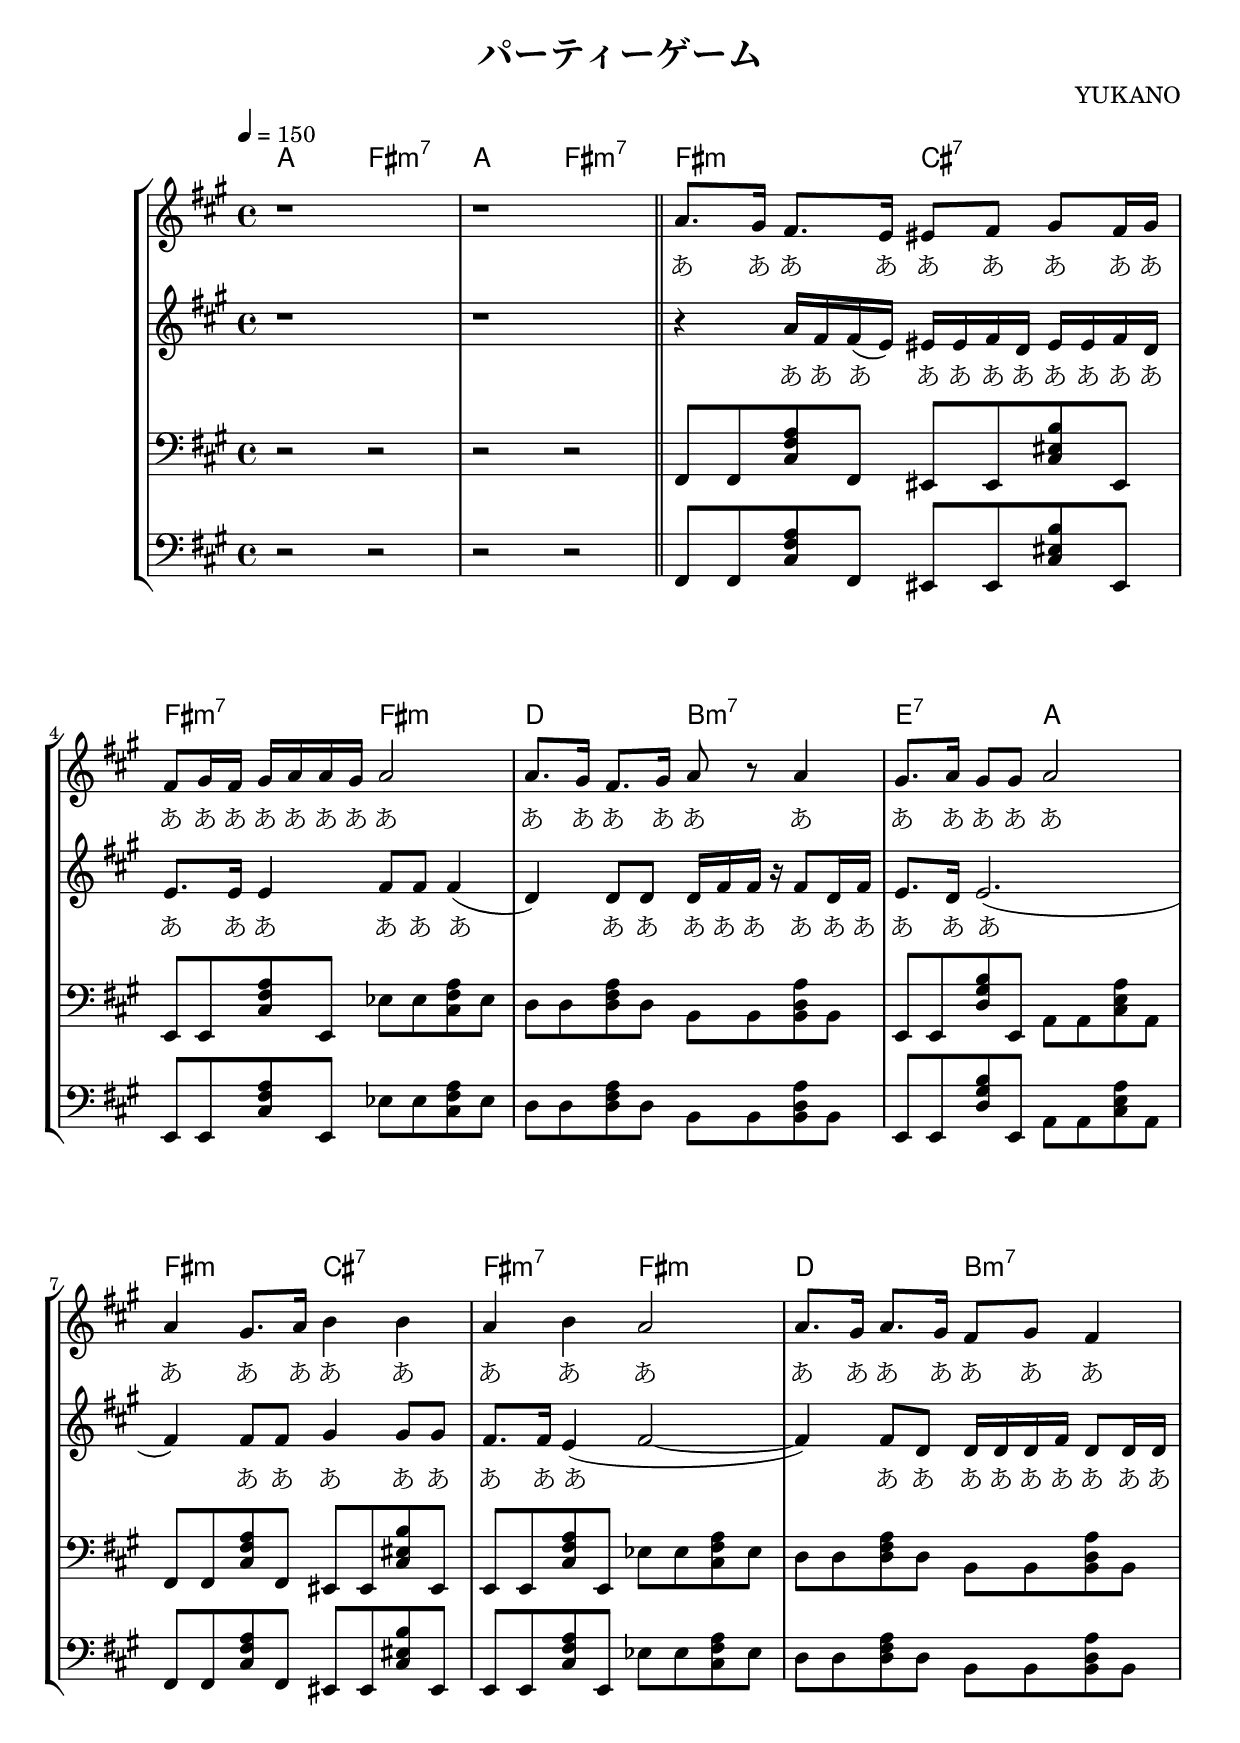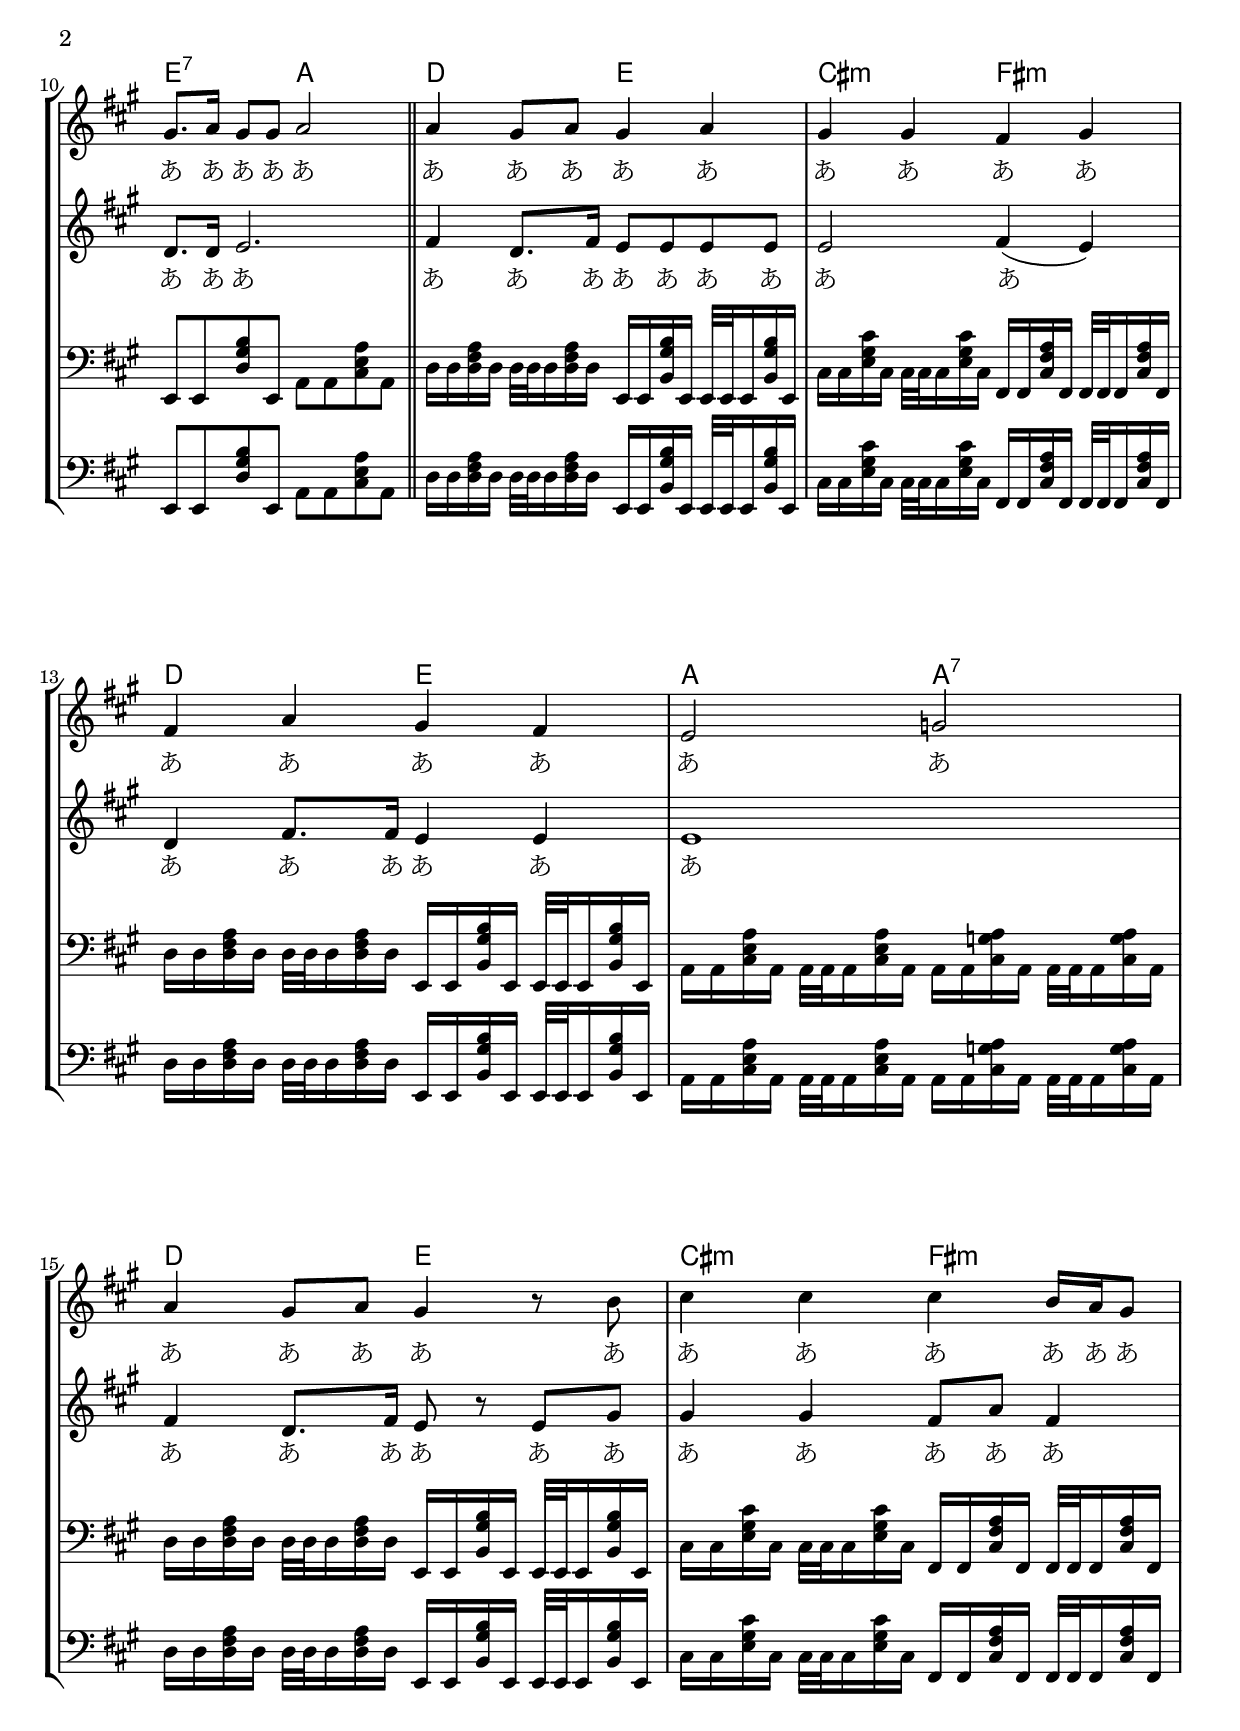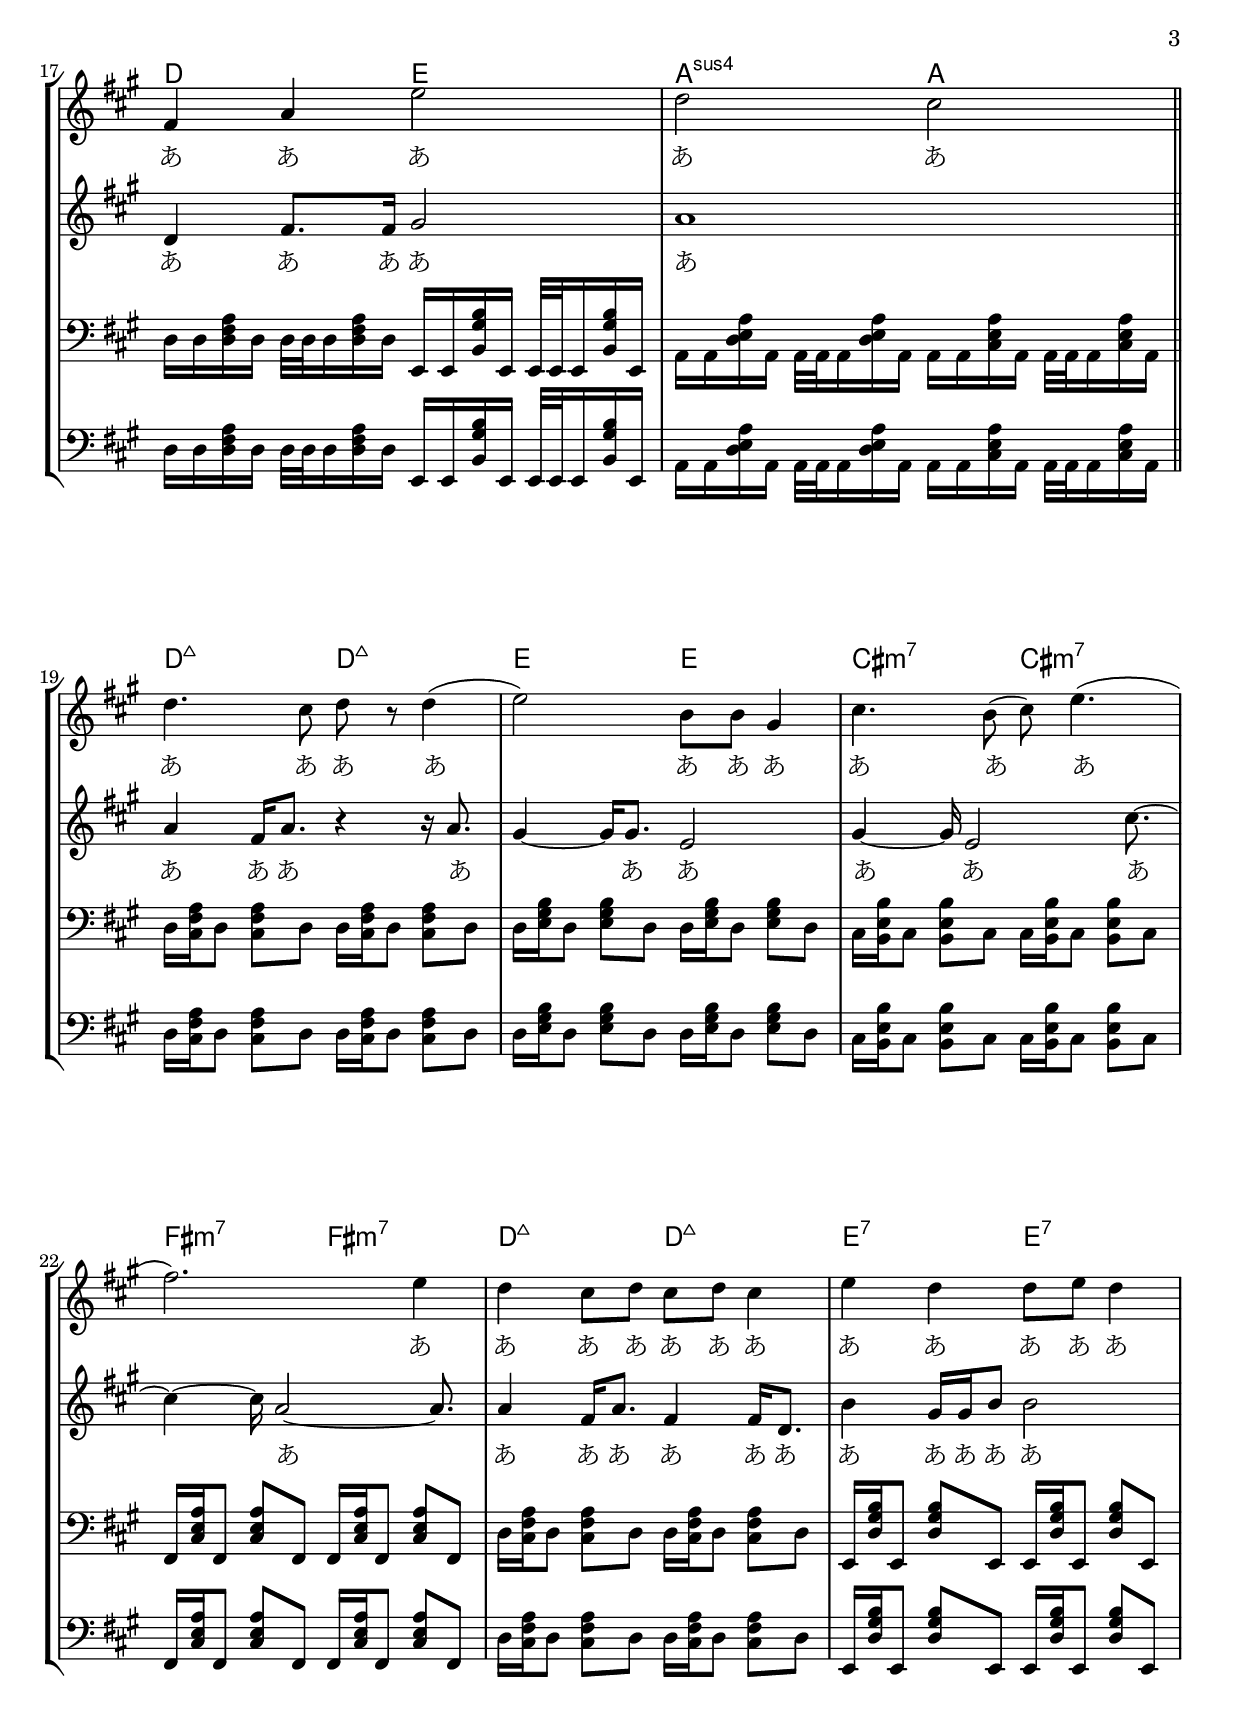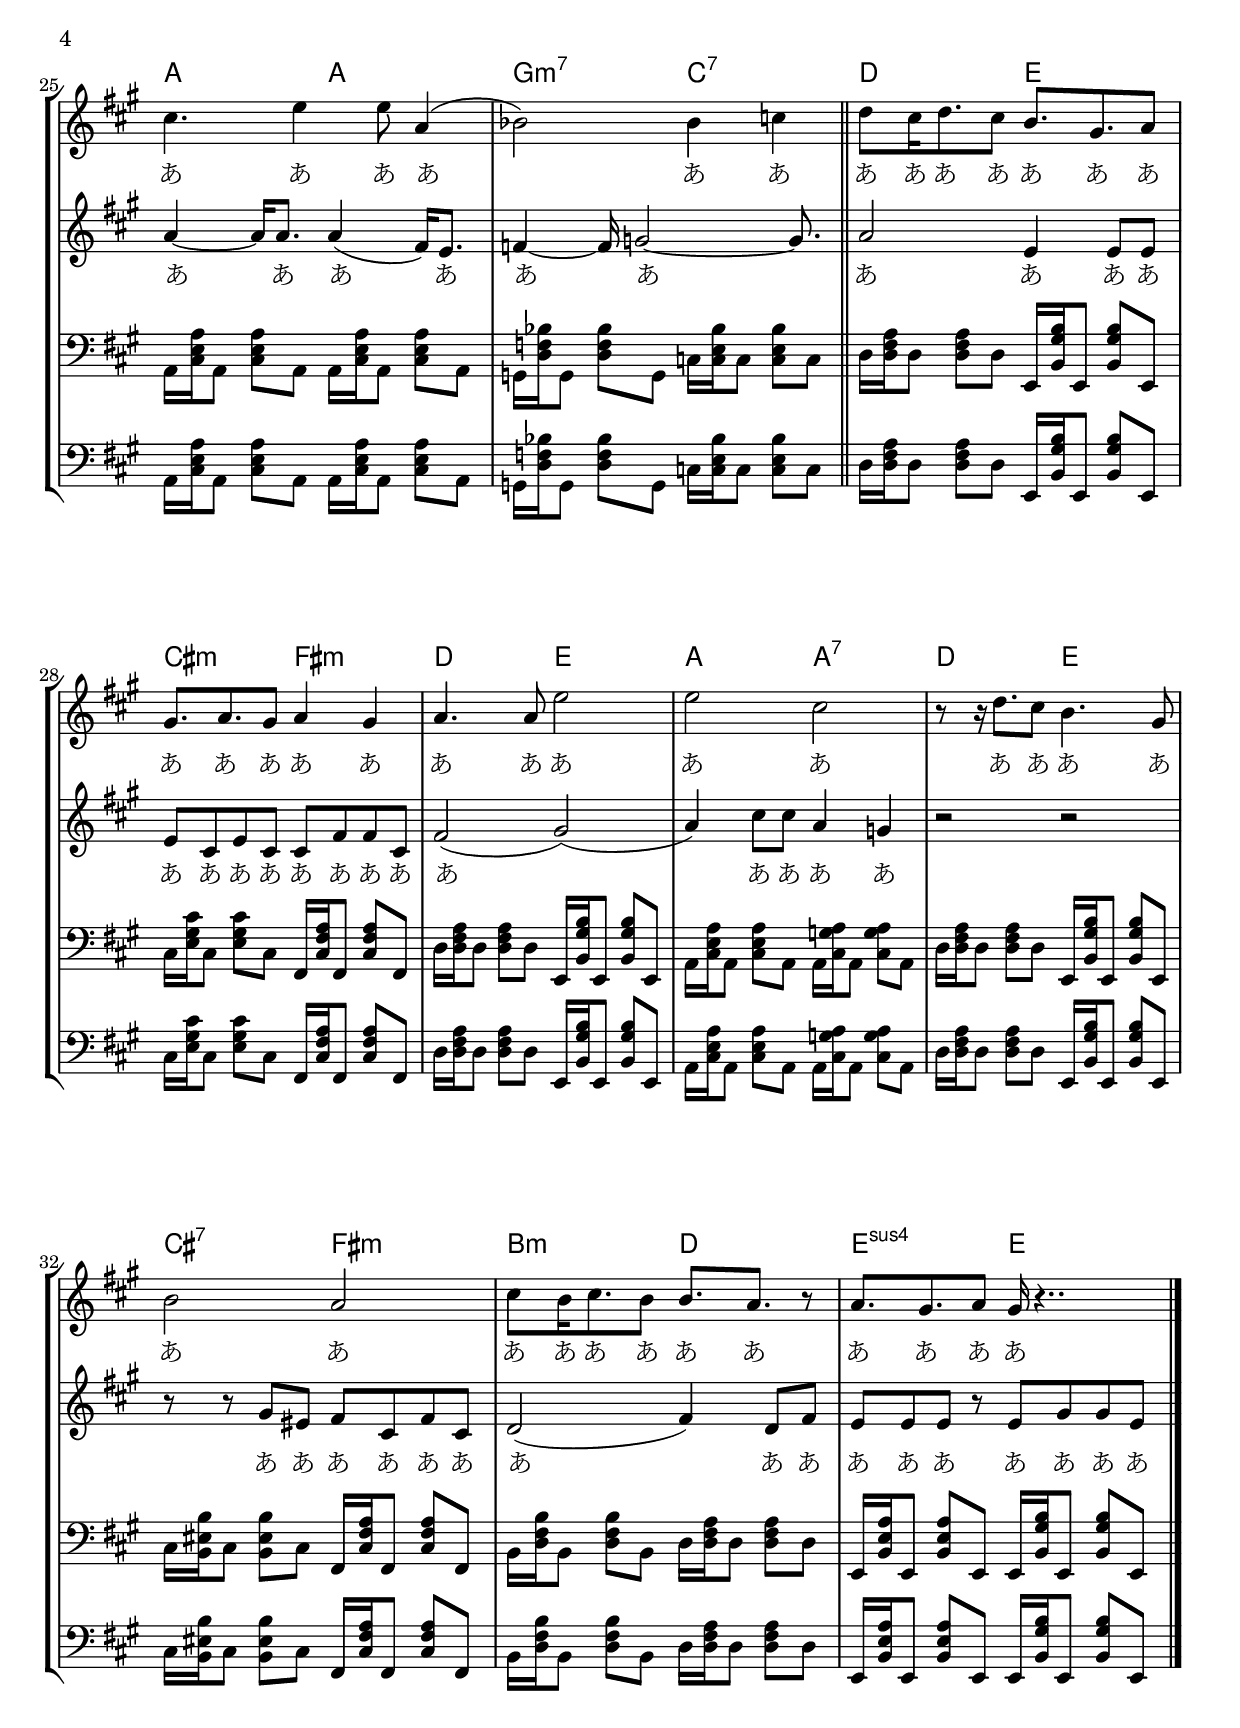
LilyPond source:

\version "2.12.1"

\header {
	title = \markup {パーティーゲーム}
	composer = \markup \center-column {YUKANO}
}

harmony = \chordmode {
	a2 fis:min7 a fis:min7 

	fis:m cis:7 fis:min7 fis:m d b:min7 e:7 a fis:m cis:7 fis:min7 fis:m d b:min7 e:7 a 

	d e cis:m fis:m d e a a:7 d e cis:m fis:m d e a:sus4 a 

	d:maj7 d:maj7 e e cis:min7 cis:min7 fis:min7 fis:min7 d:maj7 d:maj7 e:7 e:7 a a g:min7 c:7 

	d e cis:m fis:m d e a a:7 d e cis:7 fis:m b:m d e:sus4 e 
}

melody = {
	\key a \major
	\tempo 4 = 150
	r1 | r1   
	\set Staff.midiInstrument = #"Trumpet"
	a'8.  gis'16  fis'8.  e'16  eis'8  fis'8  gis'8  fis'16  gis'16 
	fis'8  gis'16  fis'16  gis'16  a'16  a'16  gis'16  a'2 
	a'8.  gis'16  fis'8.  gis'16  a'8  r8  a'4 
	gis'8.  a'16  gis'8  gis'8  a'2 
	a'4  gis'8.  a'16  b'4  b'4 
	a'4  b'4  a'2 
	a'8.  gis'16  a'8.  gis'16  fis'8  gis'8  fis'4 
	gis'8.  a'16  gis'8  gis'8  a'2
	\set Staff.midiInstrument = #"Trumpet"
	a'4  gis'8  a'8  gis'4  a'4 
	gis'4  gis'4  fis'4  gis'4 
	fis'4  a'4  gis'4  fis'4 
	e'2  g'2 
	a'4  gis'8  a'8  gis'4  r8  b'8 
	cis''4  cis''4  cis''4  b'16  a'16  gis'8 
	fis'4  a'4  e''2 
	d''2  cis''2
	\set Staff.midiInstrument = #"Trumpet"
	d''4.  cis''8  d''8  r8  d''4 
	(e''2)  b'8  b'8  gis'4 
	cis''4.  b'8  (cis''8)  e''4. 
	(fis''2.)  e''4 
	d''4  cis''8  d''8  cis''8  d''8  cis''4 
	e''4  d''4  d''8  e''8  d''4 
	cis''4.  e''4  e''8  a'4 
	(bes'2)  bes'4  c''4
	\set Staff.midiInstrument = #"Trumpet"
	d''8  cis''16  d''8.  cis''8  b'8.  gis'8.  a'8 
	gis'8.  a'8.  gis'8  a'4  gis'4 
	a'4.  a'8  e''2 
	e''2  cis''2 
	r8  r16  d''8.  cis''8  b'4.  gis'8 
	b'2  a'2 
	cis''8  b'16  cis''8.  b'8  b'8.  a'8.  r8 
	a'8.  gis'8.  a'8  gis'16  	r4.. 	\bar "|."
}

words = \lyricmode {
	
	あ  あ  あ  あ  あ  あ  あ  あ  あ  あ  あ  あ  あ  あ  あ  あ  あ  あ  あ  あ  あ  あ  あ  あ  あ  あ  あ  あ  あ  あ  あ  あ  あ  あ  あ  あ  あ  あ  あ  あ  あ  あ  あ  あ  あ  あ  あ  あ  
	あ  あ  あ  あ  あ  あ  あ  あ  あ  あ  あ  あ  あ  あ  あ  あ  あ  あ  あ  あ  あ  あ  あ  あ  あ  あ  あ  あ  あ  あ  あ  
	あ  あ  あ  あ  あ  あ  あ  あ  あ  あ  あ  あ  あ  あ  あ  あ  あ  あ  あ  あ  あ  あ  あ  あ  あ  あ  あ  あ  
	あ  あ  あ  あ  あ  あ  あ  あ  あ  あ  あ  あ  あ  あ  あ  あ  あ  あ  あ  あ  あ  あ  あ  あ  あ  あ  あ  あ  あ  あ  あ  あ  あ  
}

secondmelody = {
	\key a \major
	\tempo 4 = 150
	r1 | r1   
	\set Staff.midiInstrument = #"Trumpet"
	r4 a'16  fis'16  fis'16  (e'16)  eis'16  eis'16  fis'16  d'16  eis'16  eis'16  fis'16  d'16 
	e'8.  e'16  e'4  fis'8  fis'8  fis'4 
	(d'4)  d'8  d'8  d'16  fis'16  fis'16  r16  fis'8  d'16  fis'16 
	e'8.  d'16  e'2. 
	(fis'4)  fis'8  fis'8  gis'4  gis'8  gis'8 
	fis'8.  fis'16  e'4  (fis'2~ 
	fis'4)  fis'8  d'8  d'16  d'16  d'16  fis'16  d'8  d'16  d'16 
	d'8.  d'16  e'2.
	\set Staff.midiInstrument = #"Trumpet"
	fis'4  d'8.  fis'16  e'8  e'8  e'8  e'8 
	e'2  fis'4  (e'4) 
	d'4  fis'8.  fis'16  e'4  e'4 
	e'1 
	fis'4  d'8.  fis'16  e'8  r8  e'8  gis'8 
	gis'4  gis'4  fis'8  a'8  fis'4 
	d'4  fis'8.  fis'16  gis'2 
	a'1
	\set Staff.midiInstrument = #"Trumpet"
	a'4  fis'16  a'8.  r4~r16  a'8. 
	gis'4~gis'16  gis'8.  e'2 
	gis'4~gis'16  e'2  cis''8.~ 
	cis''4~cis''16  a'2~a'8. 
	a'4  fis'16  a'8.  fis'4  fis'16  d'8. 
	b'4  gis'16  gis'16  b'8  b'2 
	a'4~a'16  a'8.  a'4  (fis'16)  e'8. 
	f'4~f'16  g'2~g'8.
	\set Staff.midiInstrument = #"Trumpet"
	a'2  e'4  e'8  e'8 
	e'8  cis'8  e'8  cis'8  cis'8  fis'8  fis'8  cis'8 
	fis'2  (gis'2) 
	(a'4)  cis''8  cis''8  a'4  g'4 
	r2  r2 
	r8  r8  gis'8  eis'8  fis'8  cis'8  fis'8  cis'8 
	d'2  (fis'4)  d'8  fis'8 
	e'8  e'8  e'8  r8  e'8  gis'8  gis'8  e'8
	\bar "|."
}

secondwords = \lyricmode {
	
	あ  あ  あ  あ  あ  あ  あ  あ  あ  あ  あ  あ  あ  あ  あ  あ  あ  あ  あ  あ  あ  あ  あ  あ  あ  あ  あ  あ  あ  あ  あ  あ  あ  あ  あ  あ  あ  あ  あ  あ  あ  あ  あ  あ  あ  あ  あ  あ  
	あ  あ  あ  あ  あ  あ  あ  あ  あ  あ  あ  あ  あ  あ  あ  あ  あ  あ  あ  あ  あ  あ  あ  あ  あ  あ  あ  あ  あ  あ  あ  
	あ  あ  あ  あ  あ  あ  あ  あ  あ  あ  あ  あ  あ  あ  あ  あ  あ  あ  あ  あ  あ  あ  あ  あ  あ  あ  あ  あ  
	あ  あ  あ  あ  あ  あ  あ  あ  あ  あ  あ  あ  あ  あ  あ  あ  あ  あ  あ  あ  あ  あ  あ  あ  あ  あ  あ  あ  あ  あ  あ  あ  あ  
}

tempochange = {
	\tempo 4 = 150
	r1 | r1 \bar "||"
	\tempo 4 = 150
	r1 | r1 | r1 | r1 | r1 | r1 | r1 | r1 \bar "||"
	\tempo 4 = 150
	r1 | r1 | r1 | r1 | r1 | r1 | r1 | r1 \bar "||"
	\tempo 4 = 150
	r1 | r1 | r1 | r1 | r1 | r1 | r1 | r1 \bar "||"
	\tempo 4 = 150
	r1 | r1 | r1 | r1 | r1 | r1 | r1 | r1 \bar "|."
}

mainacc = {
	\clef bass
	\set Staff.midiInstrument = #"Acoustic grand"
	\key a \major
	\tempo 4 = 150
	r2
	r2
	r2
	r2
	\bar "||"

	\set Staff.midiInstrument = #"Lead 8 (bass+lead)"
	fis,8 fis,8 <cis fis a>8 fis,8
	eis,8 eis,8 <cis eis b>8 eis,8
	e,8 e,8 <cis fis a>8 e,8
	es8 es8 <cis fis a>8 es8
	d8 d8 <d fis a>8 d8
	b,8 b,8 <b, d a>8 b,8
	e,8 e,8 <d gis b>8 e,8
	a,8 a,8 <cis e a>8 a,8
	fis,8 fis,8 <cis fis a>8 fis,8
	eis,8 eis,8 <cis eis b>8 eis,8
	e,8 e,8 <cis fis a>8 e,8
	es8 es8 <cis fis a>8 es8
	d8 d8 <d fis a>8 d8
	b,8 b,8 <b, d a>8 b,8
	e,8 e,8 <d gis b>8 e,8
	a,8 a,8 <cis e a>8 a,8
	\bar "||"

	\set Staff.midiInstrument = #"Lead 8 (bass+lead)"
	d16 d16 <d fis a>16 d16   d32 d32 d16 <d fis a>16 d16
	e,16 e,16 <b, gis b>16 e,16   e,32 e,32 e,16 <b, gis b>16 e,16
	cis16 cis16 <e gis cis'>16 cis16   cis32 cis32 cis16 <e gis cis'>16 cis16
	fis,16 fis,16 <cis fis a>16 fis,16   fis,32 fis,32 fis,16 <cis fis a>16 fis,16
	d16 d16 <d fis a>16 d16   d32 d32 d16 <d fis a>16 d16
	e,16 e,16 <b, gis b>16 e,16   e,32 e,32 e,16 <b, gis b>16 e,16
	a,16 a,16 <cis e a>16 a,16   a,32 a,32 a,16 <cis e a>16 a,16
	a,16 a,16 <cis g a>16 a,16   a,32 a,32 a,16 <cis g a>16 a,16
	d16 d16 <d fis a>16 d16   d32 d32 d16 <d fis a>16 d16
	e,16 e,16 <b, gis b>16 e,16   e,32 e,32 e,16 <b, gis b>16 e,16
	cis16 cis16 <e gis cis'>16 cis16   cis32 cis32 cis16 <e gis cis'>16 cis16
	fis,16 fis,16 <cis fis a>16 fis,16   fis,32 fis,32 fis,16 <cis fis a>16 fis,16
	d16 d16 <d fis a>16 d16   d32 d32 d16 <d fis a>16 d16
	e,16 e,16 <b, gis b>16 e,16   e,32 e,32 e,16 <b, gis b>16 e,16
	a,16 a,16 <d e a>16 a,16   a,32 a,32 a,16 <d e a>16 a,16
	a,16 a,16 <cis e a>16 a,16   a,32 a,32 a,16 <cis e a>16 a,16
	\bar "||"

	\set Staff.midiInstrument = #"Lead 8 (bass+lead)"
	d16 <cis fis a>16 d8 <cis fis a>8 d8
	d16 <cis fis a>16 d8 <cis fis a>8 d8
	d16 <e gis b>16 d8 <e gis b>8 d8
	d16 <e gis b>16 d8 <e gis b>8 d8
	cis16 <b, e b>16 cis8 <b, e b>8 cis8
	cis16 <b, e b>16 cis8 <b, e b>8 cis8
	fis,16 <cis e a>16 fis,8 <cis e a>8 fis,8
	fis,16 <cis e a>16 fis,8 <cis e a>8 fis,8
	d16 <cis fis a>16 d8 <cis fis a>8 d8
	d16 <cis fis a>16 d8 <cis fis a>8 d8
	e,16 <d gis b>16 e,8 <d gis b>8 e,8
	e,16 <d gis b>16 e,8 <d gis b>8 e,8
	a,16 <cis e a>16 a,8 <cis e a>8 a,8
	a,16 <cis e a>16 a,8 <cis e a>8 a,8
	g,16 <d f bes>16 g,8 <d f bes>8 g,8
	c16 <c e bes>16 c8 <c e bes>8 c8
	\bar "||"

	\set Staff.midiInstrument = #"Lead 8 (bass+lead)"
	d16 <d fis a>16 d8 <d fis a>8 d8
	e,16 <b, gis b>16 e,8 <b, gis b>8 e,8
	cis16 <e gis cis'>16 cis8 <e gis cis'>8 cis8
	fis,16 <cis fis a>16 fis,8 <cis fis a>8 fis,8
	d16 <d fis a>16 d8 <d fis a>8 d8
	e,16 <b, gis b>16 e,8 <b, gis b>8 e,8
	a,16 <cis e a>16 a,8 <cis e a>8 a,8
	a,16 <cis g a>16 a,8 <cis g a>8 a,8
	d16 <d fis a>16 d8 <d fis a>8 d8
	e,16 <b, gis b>16 e,8 <b, gis b>8 e,8
	cis16 <b, eis b>16 cis8 <b, eis b>8 cis8
	fis,16 <cis fis a>16 fis,8 <cis fis a>8 fis,8
	b,16 <d fis b>16 b,8 <d fis b>8 b,8
	d16 <d fis a>16 d8 <d fis a>8 d8
	e,16 <b, e a>16 e,8 <b, e a>8 e,8
	e,16 <b, gis b>16 e,8 <b, gis b>8 e,8
	\bar "|."
}

subacc = {
	\clef bass
	\set Staff.midiInstrument = #"Acoustic grand"
	\key a \major
	\tempo 4 = 150
	r2
	r2
	r2
	r2
	\bar "||"

	\set Staff.midiInstrument = #"Orchestra Hit"
	fis,8 fis,8 <cis fis a>8 fis,8
	eis,8 eis,8 <cis eis b>8 eis,8
	e,8 e,8 <cis fis a>8 e,8
	es8 es8 <cis fis a>8 es8
	d8 d8 <d fis a>8 d8
	b,8 b,8 <b, d a>8 b,8
	e,8 e,8 <d gis b>8 e,8
	a,8 a,8 <cis e a>8 a,8
	fis,8 fis,8 <cis fis a>8 fis,8
	eis,8 eis,8 <cis eis b>8 eis,8
	e,8 e,8 <cis fis a>8 e,8
	es8 es8 <cis fis a>8 es8
	d8 d8 <d fis a>8 d8
	b,8 b,8 <b, d a>8 b,8
	e,8 e,8 <d gis b>8 e,8
	a,8 a,8 <cis e a>8 a,8
	\bar "||"

	\set Staff.midiInstrument = #"Orchestra Hit"
	d16 d16 <d fis a>16 d16   d32 d32 d16 <d fis a>16 d16
	e,16 e,16 <b, gis b>16 e,16   e,32 e,32 e,16 <b, gis b>16 e,16
	cis16 cis16 <e gis cis'>16 cis16   cis32 cis32 cis16 <e gis cis'>16 cis16
	fis,16 fis,16 <cis fis a>16 fis,16   fis,32 fis,32 fis,16 <cis fis a>16 fis,16
	d16 d16 <d fis a>16 d16   d32 d32 d16 <d fis a>16 d16
	e,16 e,16 <b, gis b>16 e,16   e,32 e,32 e,16 <b, gis b>16 e,16
	a,16 a,16 <cis e a>16 a,16   a,32 a,32 a,16 <cis e a>16 a,16
	a,16 a,16 <cis g a>16 a,16   a,32 a,32 a,16 <cis g a>16 a,16
	d16 d16 <d fis a>16 d16   d32 d32 d16 <d fis a>16 d16
	e,16 e,16 <b, gis b>16 e,16   e,32 e,32 e,16 <b, gis b>16 e,16
	cis16 cis16 <e gis cis'>16 cis16   cis32 cis32 cis16 <e gis cis'>16 cis16
	fis,16 fis,16 <cis fis a>16 fis,16   fis,32 fis,32 fis,16 <cis fis a>16 fis,16
	d16 d16 <d fis a>16 d16   d32 d32 d16 <d fis a>16 d16
	e,16 e,16 <b, gis b>16 e,16   e,32 e,32 e,16 <b, gis b>16 e,16
	a,16 a,16 <d e a>16 a,16   a,32 a,32 a,16 <d e a>16 a,16
	a,16 a,16 <cis e a>16 a,16   a,32 a,32 a,16 <cis e a>16 a,16
	\bar "||"

	\set Staff.midiInstrument = #"Orchestra Hit"
	d16 <cis fis a>16 d8 <cis fis a>8 d8
	d16 <cis fis a>16 d8 <cis fis a>8 d8
	d16 <e gis b>16 d8 <e gis b>8 d8
	d16 <e gis b>16 d8 <e gis b>8 d8
	cis16 <b, e b>16 cis8 <b, e b>8 cis8
	cis16 <b, e b>16 cis8 <b, e b>8 cis8
	fis,16 <cis e a>16 fis,8 <cis e a>8 fis,8
	fis,16 <cis e a>16 fis,8 <cis e a>8 fis,8
	d16 <cis fis a>16 d8 <cis fis a>8 d8
	d16 <cis fis a>16 d8 <cis fis a>8 d8
	e,16 <d gis b>16 e,8 <d gis b>8 e,8
	e,16 <d gis b>16 e,8 <d gis b>8 e,8
	a,16 <cis e a>16 a,8 <cis e a>8 a,8
	a,16 <cis e a>16 a,8 <cis e a>8 a,8
	g,16 <d f bes>16 g,8 <d f bes>8 g,8
	c16 <c e bes>16 c8 <c e bes>8 c8
	\bar "||"

	\set Staff.midiInstrument = #"Orchestra Hit"
	d16 <d fis a>16 d8 <d fis a>8 d8
	e,16 <b, gis b>16 e,8 <b, gis b>8 e,8
	cis16 <e gis cis'>16 cis8 <e gis cis'>8 cis8
	fis,16 <cis fis a>16 fis,8 <cis fis a>8 fis,8
	d16 <d fis a>16 d8 <d fis a>8 d8
	e,16 <b, gis b>16 e,8 <b, gis b>8 e,8
	a,16 <cis e a>16 a,8 <cis e a>8 a,8
	a,16 <cis g a>16 a,8 <cis g a>8 a,8
	d16 <d fis a>16 d8 <d fis a>8 d8
	e,16 <b, gis b>16 e,8 <b, gis b>8 e,8
	cis16 <b, eis b>16 cis8 <b, eis b>8 cis8
	fis,16 <cis fis a>16 fis,8 <cis fis a>8 fis,8
	b,16 <d fis b>16 b,8 <d fis b>8 b,8
	d16 <d fis a>16 d8 <d fis a>8 d8
	e,16 <b, e a>16 e,8 <b, e a>8 e,8
	e,16 <b, gis b>16 e,8 <b, gis b>8 e,8
	\bar "|."
}

percA = {
	\drummode {
	r8 hho8 hho8 hho8 hho8 hho8 hho8 hho8  |hho8 hho8 hho2.  \bar "||"
	hh8 hh8 hh8 hh8 hh8 hh8 hh8 hh8  |hh8 hh8 hh8 hh8 hh4 hh8 hh8  |hh8 hh8 hh8 hh8 hh8 hh8 hh8 hh8  |hh8 hh8 hh8 hh2 r8  |hh8 hh8 hh8 hh8 hh8 hh8 hh8 hh8  |hh8 hh8 hh8 hh8 hh4 hh8 hh8  |hh8 hh8 hh8 hh8 hh8 hh8 hh8 hh8  |r8 hh2. r8  \bar "||"
	hh8 hh8 hh8 hh8 hh8 hh8 hh8 hh8  |hh8 hh8 hh8 hh8 hh4 hh8 hh8  |hh8 hh8 hh8 hh8 hh8 hh8 hh8 hh8  |hh8 hh8 hh8 hh2 r8  |hh8 hh8 hh8 hh8 hh8 hh8 hh8 hh8  |hh8 hh8 hh8 hh8 hh4 hh8 hh8  |hh8 hh8 hh8 hh8 hh8 hh8 hh8 hh8  |r8 hh2. r8  \bar "||"
	hh8 hh8 hh8 hh8 hh8 hh8 hh8 hh8  |hh8 hh8 hh8 hh8 hh4 hh8 hh8  |hh8 hh8 hh8 hh8 hh8 hh8 hh8 hh8  |hh8 hh8 hh8 hh2 r8  |hh8 hh8 hh8 hh8 hh8 hh8 hh8 hh8  |hh8 hh8 hh8 hh8 hh4 hh8 hh8  |hh8 hh8 hh8 hh8 hh8 hh8 hh8 hh8  |r8 hh2. r8  \bar "||"
	hh8 hh8 hh8 hh8 hh8 hh8 hh8 hh8  |hh8 hh8 hh8 hh8 hh4 hh8 hh8  |hh8 hh8 hh8 hh8 hh8 hh8 hh8 hh8  |hh8 hh8 hh8 hh2 r8  |hh8 hh8 hh8 hh8 hh8 hh8 hh8 hh8  |hh8 hh8 hh8 hh8 hh4 hh8 hh8  |hh8 hh8 hh8 hh8 hh8 hh8 hh8 hh8  |r8 hh2. r8  \bar "|."
	}
}

percB = {
	\drummode {
	r8 sn4 sn4 sn4 sn8  |r8 sn8. sn16 sn8 sn16 sn16 sn16 sn8. sn8  \bar "||"
	r4 sn8. sn8 sn8. sn8. sn16  |r4 sn8. sn8 sn8. sn4  |r4 sn8. sn8 sn8. sn8. sn16  |r8 sn8 sn4 sn8 sn16 sn8 sn8 sn16  |r4 sn8. sn8 sn8. sn8. sn16  |r4 sn8. sn8 sn8. sn4  |r4 sn8. sn8 sn8. sn8. sn16  |r4 sn2 sn4  \bar "||"
	r4 sn8. sn8 sn8. sn8. sn16  |r4 sn8. sn8 sn8. sn4  |r4 sn8. sn8 sn8. sn8. sn16  |r8 sn8 sn4 sn8 sn16 sn8 sn8 sn16  |r4 sn8. sn8 sn8. sn8. sn16  |r4 sn8. sn8 sn8. sn4  |r4 sn8. sn8 sn8. sn8. sn16  |r4 sn2 sn4  \bar "||"
	r4 sn8. sn8 sn8. sn8. sn16  |r4 sn8. sn8 sn8. sn4  |r4 sn8. sn8 sn8. sn8. sn16  |r8 sn8 sn4 sn8 sn16 sn8 sn8 sn16  |r4 sn8. sn8 sn8. sn8. sn16  |r4 sn8. sn8 sn8. sn4  |r4 sn8. sn8 sn8. sn8. sn16  |r4 sn2 sn4  \bar "||"
	r4 sn8. sn8 sn8. sn8. sn16  |r4 sn8. sn8 sn8. sn4  |r4 sn8. sn8 sn8. sn8. sn16  |r8 sn8 sn4 sn8 sn16 sn8 sn8 sn16  |r4 sn8. sn8 sn8. sn8. sn16  |r4 sn8. sn8 sn8. sn4  |r4 sn8. sn8 sn8. sn8. sn16  |r4 sn2 sn4  \bar "|."
	}
}

percC = {
	\drummode {
	bd4 bd4 bd8. bd8 bd8.  |bd8 bd8 bd8. bd8. bd8 bd8 bd8  \bar "||"
	bd8 bd4 bd2 bd8  |bd8 bd2 bd4.  |bd8 bd4 bd2 bd8  |bd4 r16 bd8. bd2  |bd8 bd4 bd2 bd8  |bd8 bd2 bd4.  |bd8 bd4 bd2 bd8  |bd8 bd4. bd4. bd8  \bar "||"
	bd8 bd4 bd2 bd8  |bd8 bd2 bd4.  |bd8 bd4 bd2 bd8  |bd4 r16 bd8. bd2  |bd8 bd4 bd2 bd8  |bd8 bd2 bd4.  |bd8 bd4 bd2 bd8  |bd8 bd4. bd4. bd8  \bar "||"
	bd8 bd4 bd2 bd8  |bd8 bd2 bd4.  |bd8 bd4 bd2 bd8  |bd4 r16 bd8. bd2  |bd8 bd4 bd2 bd8  |bd8 bd2 bd4.  |bd8 bd4 bd2 bd8  |bd8 bd4. bd4. bd8  \bar "||"
	bd8 bd4 bd2 bd8  |bd8 bd2 bd4.  |bd8 bd4 bd2 bd8  |bd4 r16 bd8. bd2  |bd8 bd4 bd2 bd8  |bd8 bd2 bd4.  |bd8 bd4 bd2 bd8  |bd8 bd4. bd4. bd8  \bar "|."
	}
}

percD = {
	\drummode {
	cymc1  |r1  \bar "||"
	r1  |r2 r8 hho4.  |r1  |r4. r16 hho2 r16  |r1  |r2 r8 hho4.  |r1  |r4. r16 hho2 r16  \bar "||"
	r1  |r2 r8 hho4.  |r1  |r4. r16 hho2 r16  |r1  |r2 r8 hho4.  |r1  |r4. r16 hho2 r16  \bar "||"
	r1  |r2 r8 hho4.  |r1  |r4. r16 hho2 r16  |r1  |r2 r8 hho4.  |r1  |r4. r16 hho2 r16  \bar "||"
	r1  |r2 r8 hho4.  |r1  |r4. r16 hho2 r16  |r1  |r2 r8 hho4.  |r1  |r4. r16 hho2 r16  \bar "|."
	}
}

percE = {
	\drummode {
	r1 |r1 \bar "||"
	r1 |r1 |r1 |r1 |r1 |r1 |r1 |cymc1  \bar "||"
	r1 |r1 |r1 |r1 |r1 |r1 |r1 |cymc1  \bar "||"
	r1 |r1 |r1 |r1 |r1 |r1 |r1 |cymc1  \bar "||"
	r1 |r1 |r1 |r1 |r1 |r1 |r1 |cymc1  \bar "|."
	}
}

percF = {
	\drummode {
	r1 |r2. r8 tomfh8  \bar "||"
	r1 |r1 |r1 |r1 |r1 |r1 |r1 |r4 r16 tommh16 tommh4. tommh4  \bar "||"
	r1 |r1 |r1 |r1 |r1 |r1 |r1 |r4 r16 tommh16 tommh4. tommh4  \bar "||"
	r1 |r1 |r1 |r1 |r1 |r1 |r1 |r4 r16 tommh16 tommh4. tommh4  \bar "||"
	r1 |r1 |r1 |r1 |r1 |r1 |r1 |r4 r16 tommh16 tommh4. tommh4  \bar "|."
	}
}

percG = {
	\drummode {
	r1 |r2. tomml16 tomml8.  \bar "||"
	r1 |r1 |r1 |r1 |r1 |r1 |r1 |r4. r16 tomml4. tomml8.  \bar "||"
	r1 |r1 |r1 |r1 |r1 |r1 |r1 |r4. r16 tomml4. tomml8.  \bar "||"
	r1 |r1 |r1 |r1 |r1 |r1 |r1 |r4. r16 tomml4. tomml8.  \bar "||"
	r1 |r1 |r1 |r1 |r1 |r1 |r1 |r4. r16 tomml4. tomml8.  \bar "|."
	}
}

percH = {
	\drummode {
	r1 | r1 \bar "||"
	r1 |r1 |r1 |r1 |r1 |r1 |r1 |r2 r16 toml8 toml4 r16  \bar "||"
	r1 |r1 |r1 |r1 |r1 |r1 |r1 |r2 r16 toml8 toml4 r16  \bar "||"
	r1 |r1 |r1 |r1 |r1 |r1 |r1 |r2 r16 toml8 toml4 r16  \bar "||"
	r1 |r1 |r1 |r1 |r1 |r1 |r1 |r2 r16 toml8 toml4 r16  \bar "|."
	}
}

percI = {
	\drummode {
	r1 | r1 \bar "||"
	r1 |r1 |r1 |r1 |r1 |r1 |r1 |r2 r8 tomfh4 tomfh8  \bar "||"
	r1 |r1 |r1 |r1 |r1 |r1 |r1 |r2 r8 tomfh4 tomfh8  \bar "||"
	r1 |r1 |r1 |r1 |r1 |r1 |r1 |r2 r8 tomfh4 tomfh8  \bar "||"
	r1 |r1 |r1 |r1 |r1 |r1 |r1 |r2 r8 tomfh4 tomfh8  \bar "|."
	}
}

\score {
	<<
		\new StaffGroup <<
			\new ChordNames {\harmony}
			\new Voice = "melody" {\melody}
			\new Lyrics \lyricsto "melody" \words
			\new Voice = "secondmelody" {\secondmelody}
			\new Lyrics \lyricsto "secondmelody" \secondwords
			\new Staff = "mainacc" {\mainacc}
			\new Staff = "subacc" {\subacc}
		>>
	>>
	\layout { }
}
